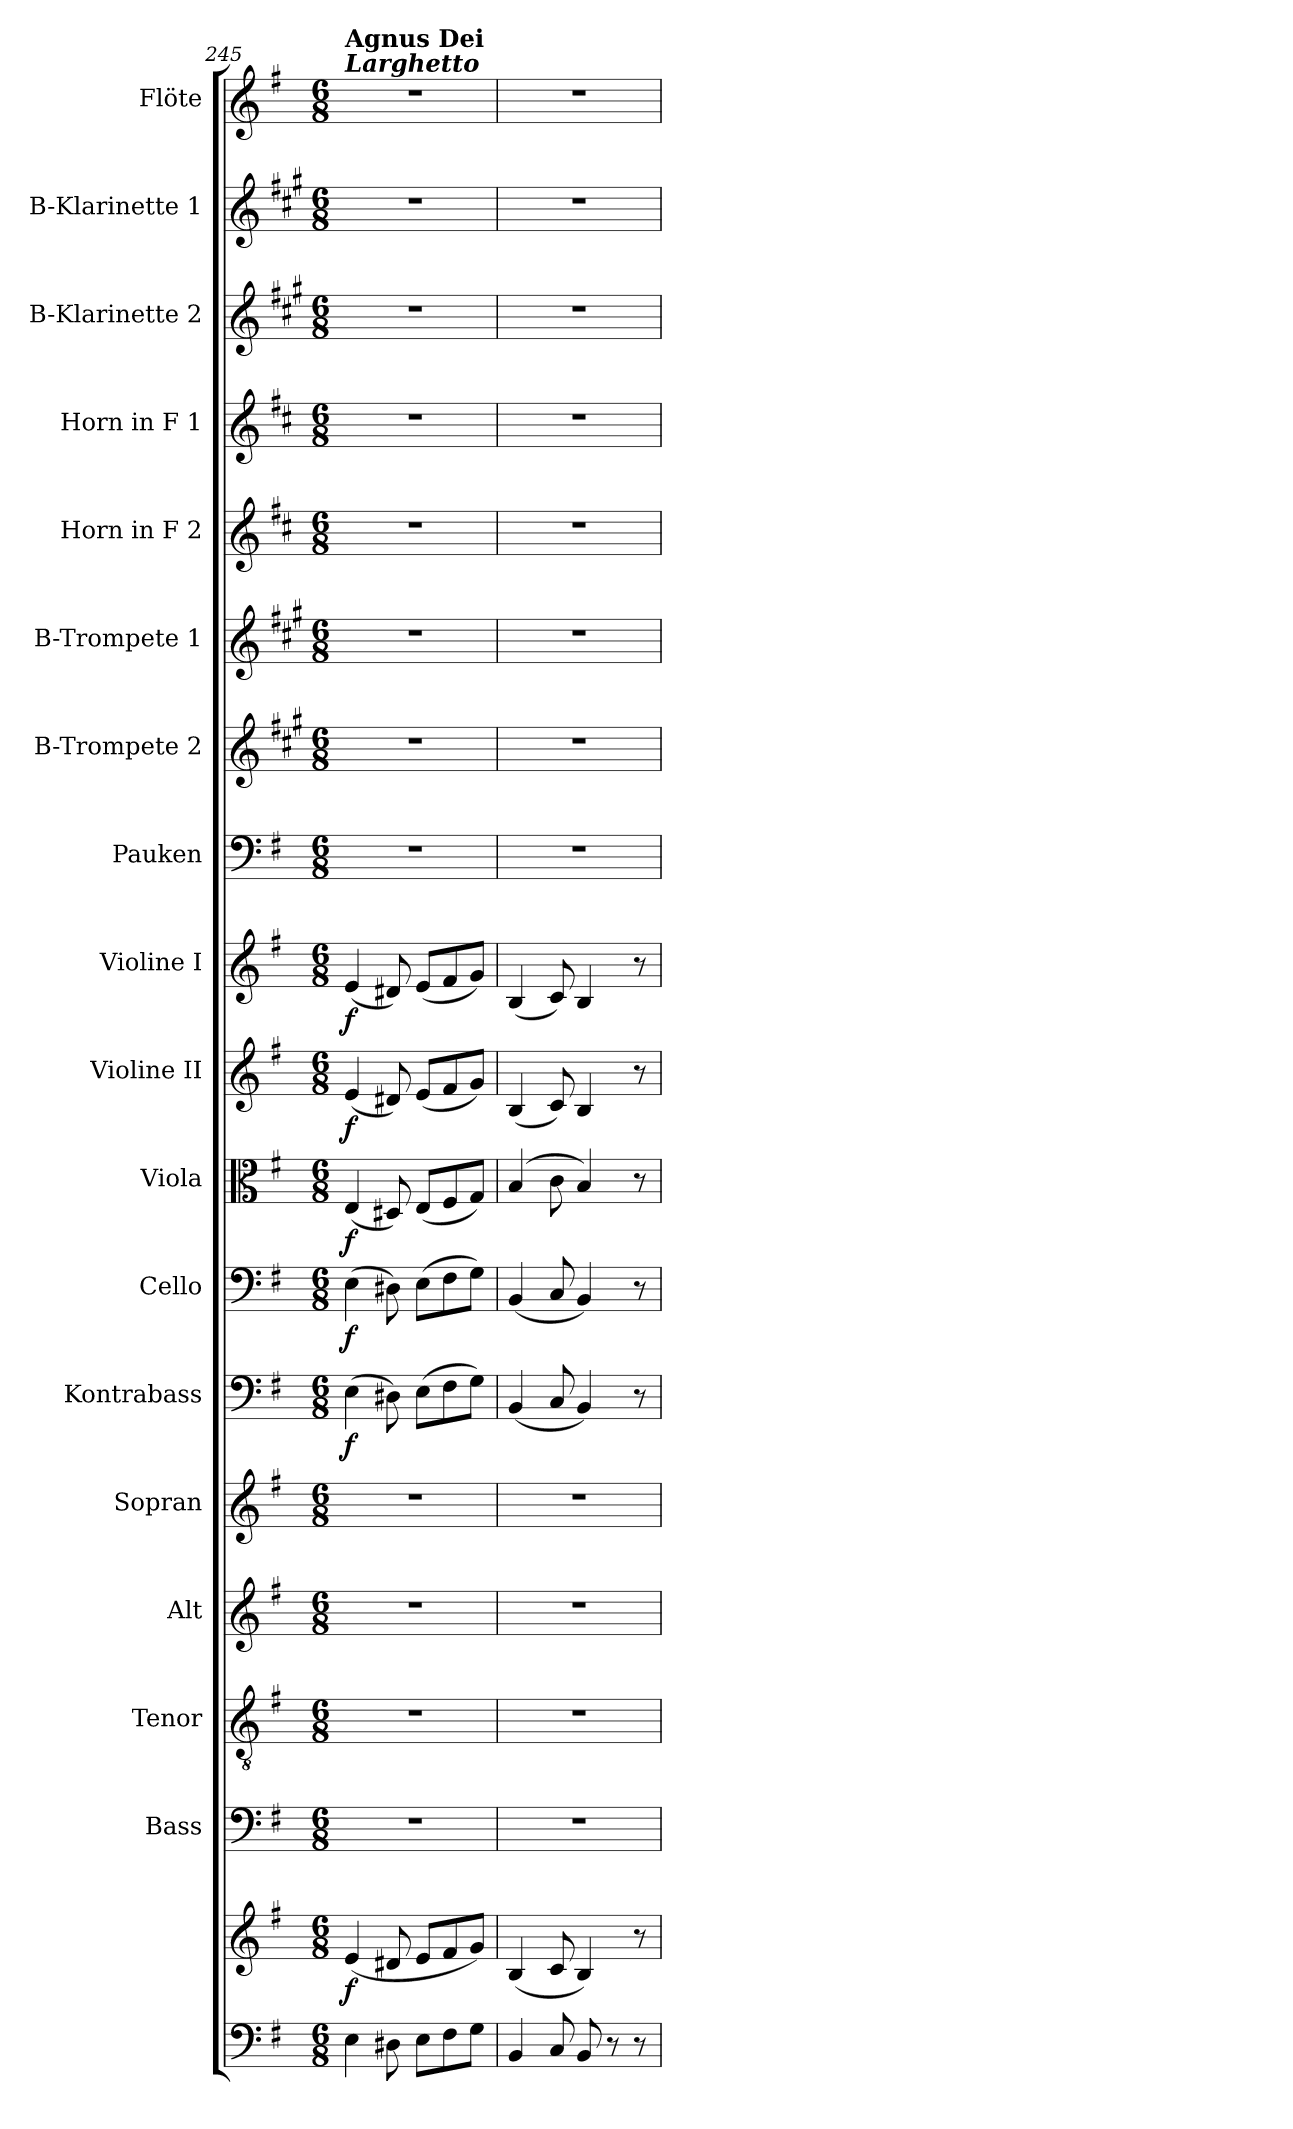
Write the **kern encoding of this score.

**kern	**kern	**dynam	**kern	**kern	**kern	**kern	**kern	**dynam	**kern	**dynam	**kern	**dynam	**kern	**dynam	**kern	**dynam	**kern	**kern	**kern	**kern	**kern	**kern	**kern	**kern
*part18	*part18	*part18	*part17	*part16	*part15	*part14	*part13	*part13	*part12	*part12	*part11	*part11	*part10	*part10	*part9	*part9	*part8	*part7	*part6	*part5	*part4	*part3	*part2	*part1
*staff19	*staff18	*staff18/19	*staff17	*staff16	*staff15	*staff14	*staff13	*staff13	*staff12	*staff12	*staff11	*staff11	*staff10	*staff10	*staff9	*staff9	*staff8	*staff7	*staff6	*staff5	*staff4	*staff3	*staff2	*staff1
*	*	*	*I"Bass	*I"Tenor	*I"Alt	*I"Sopran	*I"Kontrabass	*	*I"Cello	*	*I"Viola	*	*I"Violine II	*	*I"Violine I	*	*I"Pauken	*I"B-Trompete 2	*I"B-Trompete 1	*I"Horn in F 2	*I"Horn in F 1	*I"B-Klarinette 2	*I"B-Klarinette 1	*I"Flöte
*	*	*	*I'B.	*I'T.	*I'A.	*I'S.	*I'Kb.	*	*	*	*I'Vla.	*	*I'Vl. II	*	*I'Vl. I	*	*I'Pk.	*I'Trp. 2	*I'Trp. 1	*	*	*I'Kl. 2	*I'Kl. 1	*I'Fl.
!!LO:PB:g=z
*clefF4	*clefG2	*	*clefF4	*clefGv2	*clefG2	*clefG2	*clefF4	*	*clefF4	*	*clefC3	*	*clefG2	*	*clefG2	*	*clefF4	*clefG2	*clefG2	*clefG2	*clefG2	*clefG2	*clefG2	*clefG2
*	*	*	*	*	*	*	*ITrd7c12	*	*	*	*	*	*	*	*	*	*	*ITrd1c2	*ITrd1c2	*ITrd4c7	*ITrd4c7	*ITrd1c2	*ITrd1c2	*
*k[f#]	*k[f#]	*	*k[f#]	*k[f#]	*k[f#]	*k[f#]	*k[f#]	*	*k[f#]	*	*k[f#]	*	*k[f#]	*	*k[f#]	*	*k[f#]	*k[f#]	*k[f#]	*k[f#]	*k[f#]	*k[f#]	*k[f#]	*k[f#]
*G:	*G:	*	*G:	*G:	*G:	*G:	*G:	*	*G:	*	*G:	*	*G:	*	*G:	*	*G:	*G:	*G:	*G:	*G:	*G:	*G:	*G:
*M6/8	*M6/8	*	*M6/8	*M6/8	*M6/8	*M6/8	*M6/8	*	*M6/8	*	*M6/8	*	*M6/8	*	*M6/8	*	*M6/8	*M6/8	*M6/8	*M6/8	*M6/8	*M6/8	*M6/8	*M6/8
=245	=245	=245	=245	=245	=245	=245	=245	=245	=245	=245	=245	=245	=245	=245	=245	=245	=245	=245	=245	=245	=245	=245	=245	=245
!	!	!	!	!	!	!	!	!	!	!	!	!	!	!	!	!	!	!	!	!	!	!	!	!LO:TX:a:Bi:t=Larghetto
!	!	!	!	!	!	!	!	!	!	!	!	!	!	!	!	!	!	!	!	!	!	!	!	!LO:TX:a:B:t=Agnus Dei
!	!	!LO:DY:b	!	!	!	!	!	!LO:DY:b	!	!LO:DY:b	!	!LO:DY:b	!	!LO:DY:b	!	!LO:DY:b	!	!	!	!	!	!	!	!
4E\	(<4e/	f	2.r	2.r	2.r	2.r	(>4EE\	f	(>4E\	f	(<4E/	f	(<4e/	f	(<4e/	f	2.r	2.r	2.r	2.r	2.r	2.r	2.r	2.r
8D#X\	8d#X/	.	.	.	.	.	8DD#X\)	.	8D#X\)	.	8D#X/)	.	8d#X/)	.	8d#X/)	.	.	.	.	.	.	.	.	.
8E\L	8e/L	.	.	.	.	.	(>8EE\L	.	(>8E\L	.	(<8E/L	.	(<8e/L	.	(<8e/L	.	.	.	.	.	.	.	.	.
8F#\	8f#/	.	.	.	.	.	8FF#\	.	8F#\	.	8F#/	.	8f#/	.	8f#/	.	.	.	.	.	.	.	.	.
8G\J	8g/J)	.	.	.	.	.	8GG\J)	.	8G\J)	.	8G/J)	.	8g/J)	.	8g/J)	.	.	.	.	.	.	.	.	.
=246	=246	=246	=246	=246	=246	=246	=246	=246	=246	=246	=246	=246	=246	=246	=246	=246	=246	=246	=246	=246	=246	=246	=246	=246
4BB/	(<4B/	.	2.r	2.r	2.r	2.r	(<4BBB/	.	(<4BB/	.	(4B/	.	(<4B/	.	(<4B/	.	2.r	2.r	2.r	2.r	2.r	2.r	2.r	2.r
8C/	8c/	.	.	.	.	.	8CC/	.	8C/	.	8c\	.	8c/)	.	8c/)	.	.	.	.	.	.	.	.	.
8BB/	4B/)	.	.	.	.	.	4BBB/)	.	4BB/)	.	4B/)	.	4B/	.	4B/	.	.	.	.	.	.	.	.	.
8r	.	.	.	.	.	.	.	.	.	.	.	.	.	.	.	.	.	.	.	.	.	.	.	.
8r	8r	.	.	.	.	.	8r	.	8r	.	8r	.	8r	.	8r	.	.	.	.	.	.	.	.	.
=	=	=	=	=	=	=	=	=	=	=	=	=	=	=	=	=	=	=	=	=	=	=	=	=
*-	*-	*-	*-	*-	*-	*-	*-	*-	*-	*-	*-	*-	*-	*-	*-	*-	*-	*-	*-	*-	*-	*-	*-	*-
